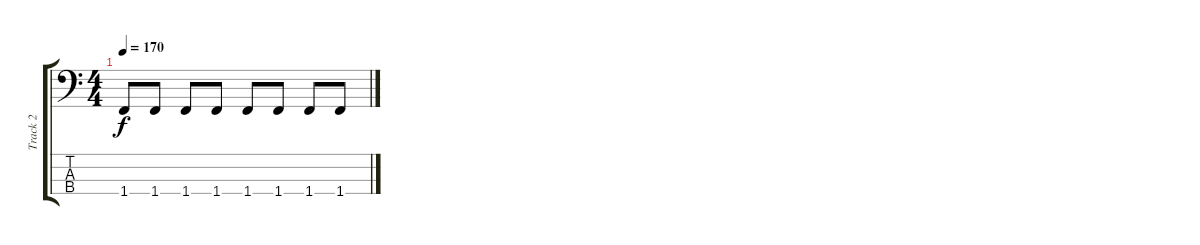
\track ("Track 2" "Track 2") {instrument electricbasspick}
\staff {score tabs}
\tuning (G2 D2 A1 E1) {hide}
\ts (4 4)
\tempo 170
\clef f4
\ks c
1.4.8{dy f} 1.4.8 1.4.8 1.4.8 1.4.8 1.4.8 1.4.8 1.4.8
